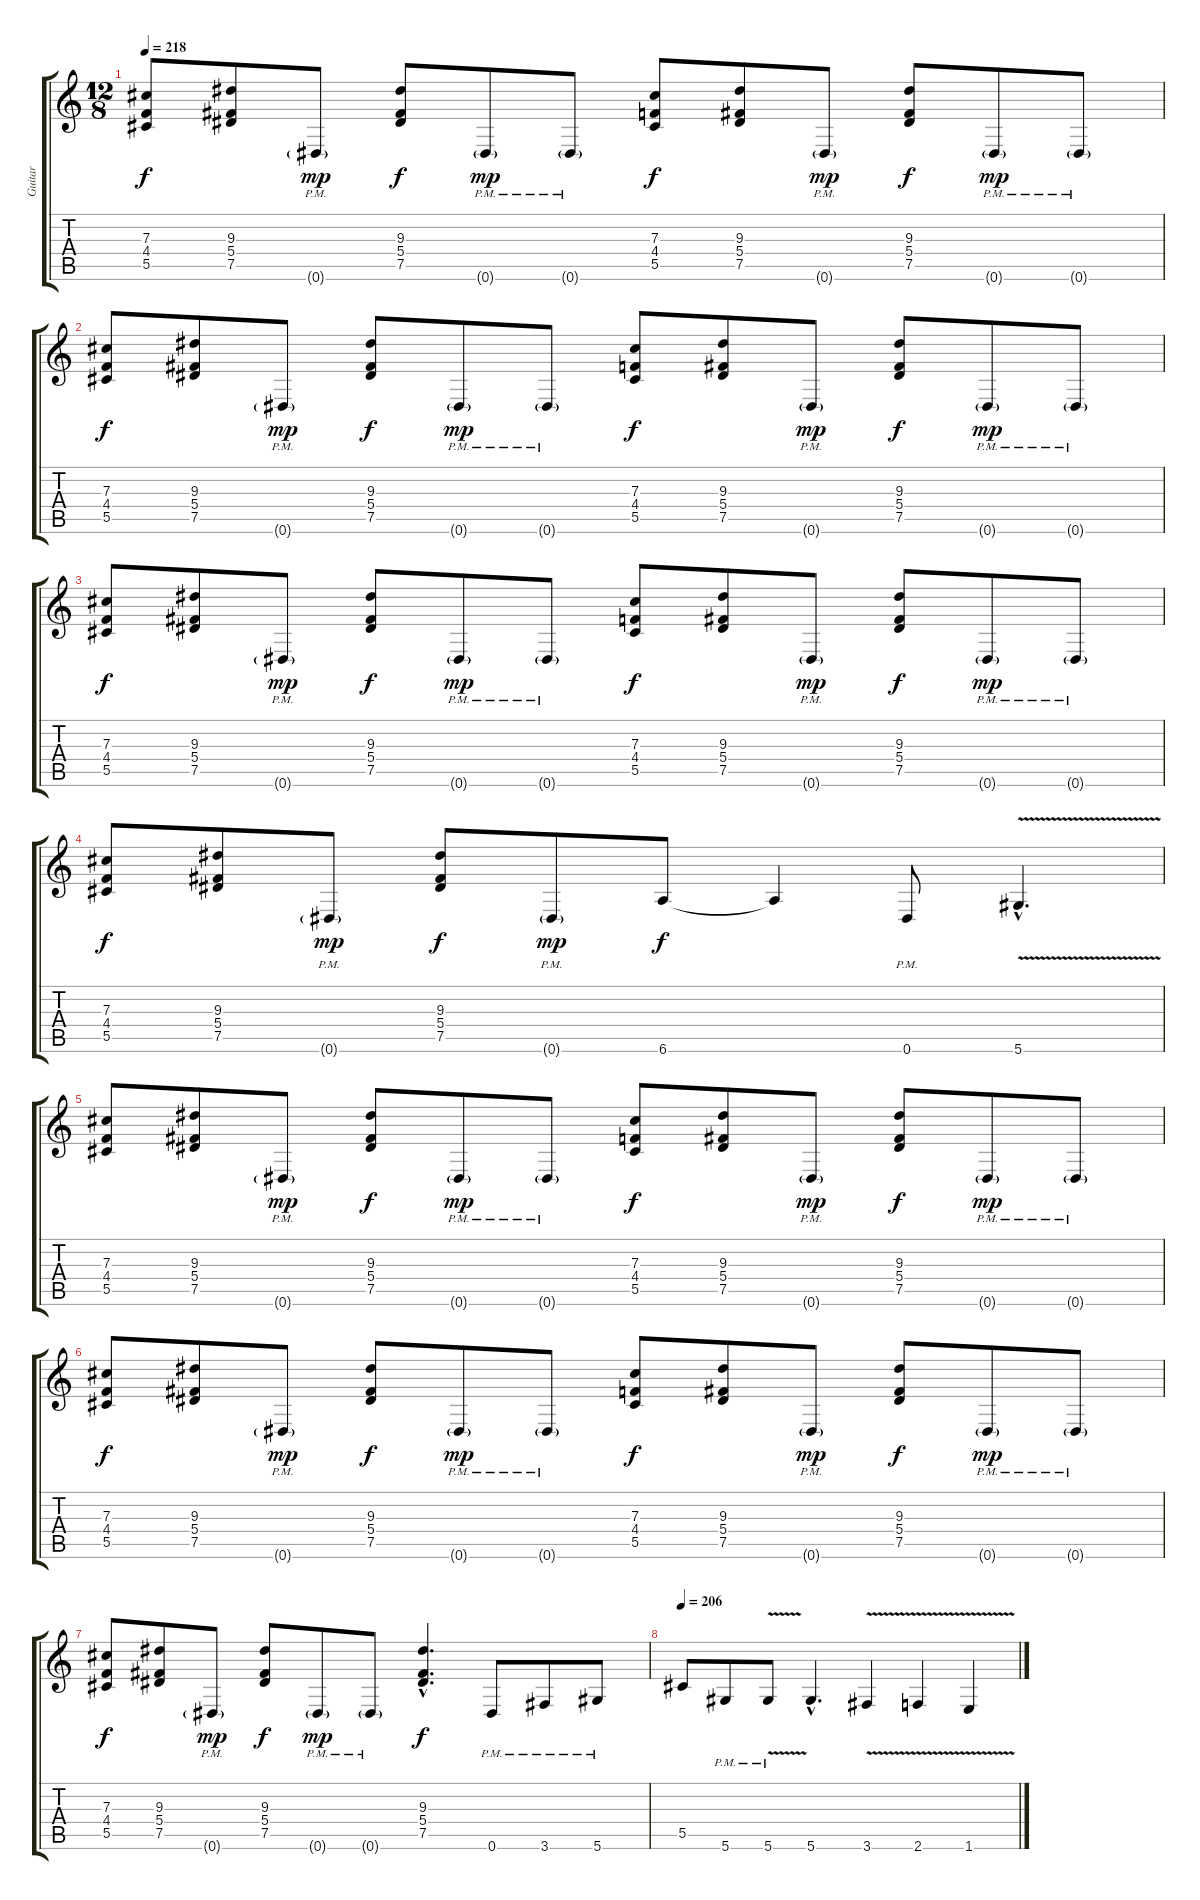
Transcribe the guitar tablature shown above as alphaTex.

\track ("Guitar" "Guitar") {instrument distortionguitar}
\staff {score tabs}
\tuning (Eb4 Bb3 Gb3 Db3 Ab2 Eb2) {hide}
\ts (12 8)
\tempo 218
\clef g2
\ks c
(7.3 4.4 5.5).8{dy f} (9.3 5.4 7.5).8 0.6{g pm}.8{dy mp} (9.3 5.4 7.5).8{dy f} 0.6{g pm}.8{dy mp} 0.6{g pm}.8 (7.3 4.4 5.5).8{dy f} (9.3 5.4 7.5).8 0.6{g pm}.8{dy mp} (9.3 5.4 7.5).8{dy f} 0.6{g pm}.8{dy mp} 0.6{g pm}.8 |
(7.3 4.4 5.5).8{dy f} (9.3 5.4 7.5).8 0.6{g pm}.8{dy mp} (9.3 5.4 7.5).8{dy f} 0.6{g pm}.8{dy mp} 0.6{g pm}.8 (7.3 4.4 5.5).8{dy f} (9.3 5.4 7.5).8 0.6{g pm}.8{dy mp} (9.3 5.4 7.5).8{dy f} 0.6{g pm}.8{dy mp} 0.6{g pm}.8 |
(7.3 4.4 5.5).8{dy f} (9.3 5.4 7.5).8 0.6{g pm}.8{dy mp} (9.3 5.4 7.5).8{dy f} 0.6{g pm}.8{dy mp} 0.6{g pm}.8 (7.3 4.4 5.5).8{dy f} (9.3 5.4 7.5).8 0.6{g pm}.8{dy mp} (9.3 5.4 7.5).8{dy f} 0.6{g pm}.8{dy mp} 0.6{g pm}.8 |
(7.3 4.4 5.5).8{dy f} (9.3 5.4 7.5).8 0.6{g pm}.8{dy mp} (9.3 5.4 7.5).8{dy f} 0.6{g pm}.8{dy mp} 6.6.8{dy f} 6.6{t}.4 0.6{pm}.8 5.6{v hac}.4{d} |
(7.3 4.4 5.5).8 (9.3 5.4 7.5).8 0.6{g pm}.8{dy mp} (9.3 5.4 7.5).8{dy f} 0.6{g pm}.8{dy mp} 0.6{g pm}.8 (7.3 4.4 5.5).8{dy f} (9.3 5.4 7.5).8 0.6{g pm}.8{dy mp} (9.3 5.4 7.5).8{dy f} 0.6{g pm}.8{dy mp} 0.6{g pm}.8 |
(7.3 4.4 5.5).8{dy f} (9.3 5.4 7.5).8 0.6{g pm}.8{dy mp} (9.3 5.4 7.5).8{dy f} 0.6{g pm}.8{dy mp} 0.6{g pm}.8 (7.3 4.4 5.5).8{dy f} (9.3 5.4 7.5).8 0.6{g pm}.8{dy mp} (9.3 5.4 7.5).8{dy f} 0.6{g pm}.8{dy mp} 0.6{g pm}.8 |
(7.3 4.4 5.5).8{dy f} (9.3 5.4 7.5).8 0.6{g pm}.8{dy mp} (9.3 5.4 7.5).8{dy f} 0.6{g pm}.8{dy mp} 0.6{g pm}.8 (9.3{hac} 5.4{hac} 7.5{hac}).4{d dy f} 0.6{pm}.8 3.6{pm}.8 5.6{pm}.8 |
\tempo 206
5.5.8 5.6{pm}.8 5.6{v pm}.8 5.6{hac}.4{d} 3.6{v}.4 2.6{v}.4 1.6{v}.4
